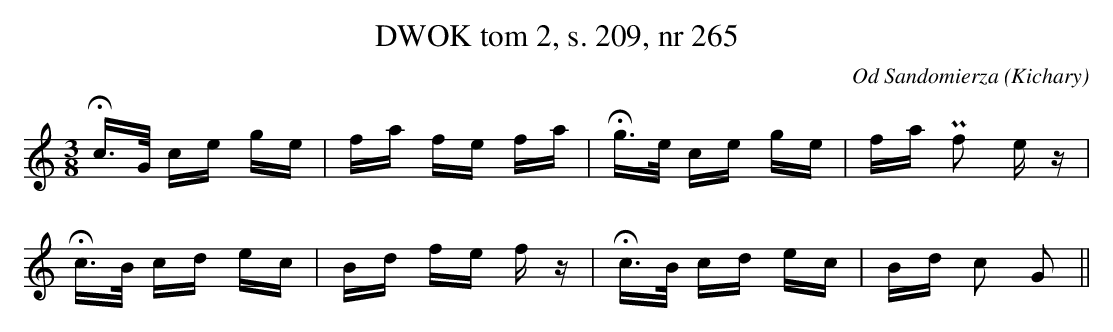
X:1
T:DWOK tom 2, s. 209, nr 265
O:Od Sandomierza (Kichary)
L:1/16
M:3/8
K:C
Hc3/2G/2 ce ge|fa fe fa|Hg3/2e/2 ce ge|fa Pf2 ez|
Hc3/2B/2 cd ec|Bd fe fz|Hc3/2B/2 cd ec|Bd c2 G2||
